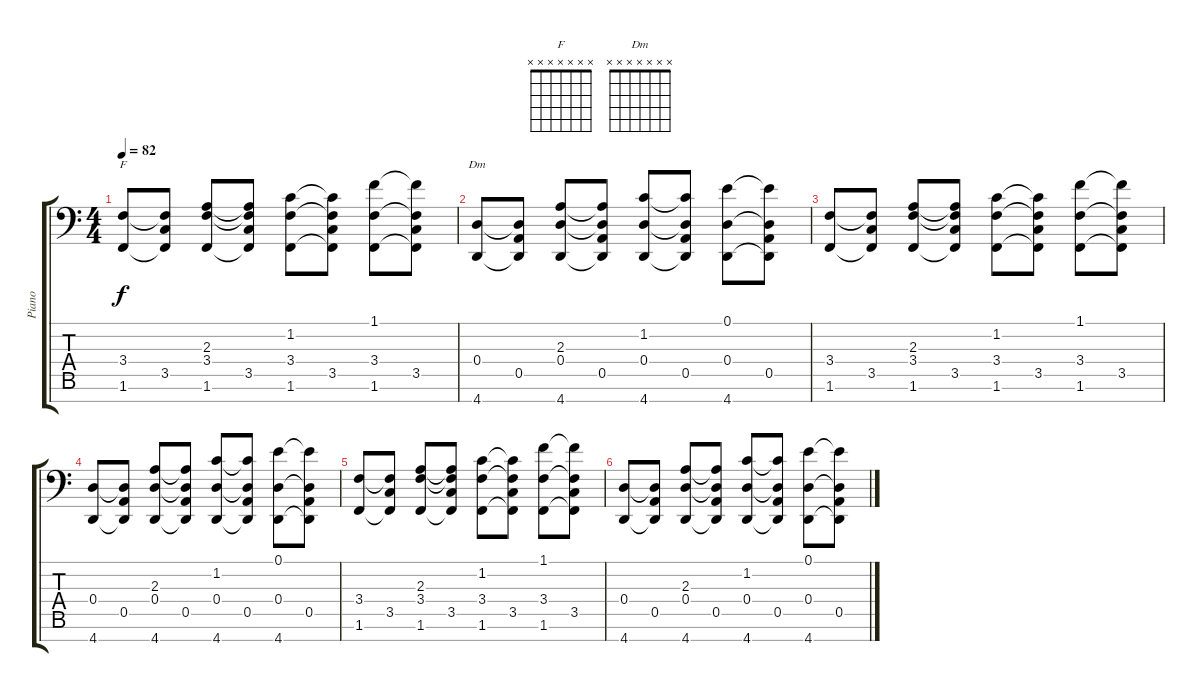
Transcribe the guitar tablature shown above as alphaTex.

\track ("Piano" "Piano") {instrument acousticgrandpiano}
\staff {score tabs}
\tuning (E4 B3 G3 D3 A2 E2 Bb1) {hide}
\chord ("F" x x x x x x x) {firstfret 0}
\chord ("Dm" x x x x x x x) {firstfret 0}
\ts (4 4)
\tempo 82
\clef f4
\ks c
(3.4 1.6).8{ch "F" dy f} (3.4{t} 3.5 1.6{t}).8 (2.3 3.4 1.6).8 (2.3{t} 3.4{t} 3.5 1.6{t}).8 (1.2 3.4 1.6).8 (1.2{t} 3.4{t} 3.5 1.6{t}).8 (1.1 3.4 1.6).8 (1.1{t} 3.4{t} 3.5 1.6{t}).8 |
(0.4 4.7).8{ch "Dm"} (0.4{t} 0.5 4.7{t}).8 (2.3 0.4 4.7).8 (2.3{t} 0.4{t} 0.5 4.7{t}).8 (1.2 0.4 4.7).8 (1.2{t} 0.4{t} 0.5 4.7{t}).8 (0.1 0.4 4.7).8 (0.1{t} 0.4{t} 0.5 4.7{t}).8 |
(3.4 1.6).8 (3.4{t} 3.5 1.6{t}).8 (2.3 3.4 1.6).8 (2.3{t} 3.4{t} 3.5 1.6{t}).8 (1.2 3.4 1.6).8 (1.2{t} 3.4{t} 3.5 1.6{t}).8 (1.1 3.4 1.6).8 (1.1{t} 3.4{t} 3.5 1.6{t}).8 |
(0.4 4.7).8 (0.4{t} 0.5 4.7{t}).8 (2.3 0.4 4.7).8 (2.3{t} 0.4{t} 0.5 4.7{t}).8 (1.2 0.4 4.7).8 (1.2{t} 0.4{t} 0.5 4.7{t}).8 (0.1 0.4 4.7).8 (0.1{t} 0.4{t} 0.5 4.7{t}).8 |
(3.4 1.6).8 (3.4{t} 3.5 1.6{t}).8 (2.3 3.4 1.6).8 (2.3{t} 3.4{t} 3.5 1.6{t}).8 (1.2 3.4 1.6).8 (1.2{t} 3.4{t} 3.5 1.6{t}).8 (1.1 3.4 1.6).8 (1.1{t} 3.4{t} 3.5 1.6{t}).8 |
(0.4 4.7).8 (0.4{t} 0.5 4.7{t}).8 (2.3 0.4 4.7).8 (2.3{t} 0.4{t} 0.5 4.7{t}).8 (1.2 0.4 4.7).8 (1.2{t} 0.4{t} 0.5 4.7{t}).8 (0.1 0.4 4.7).8 (0.1{t} 0.4{t} 0.5 4.7{t}).8
